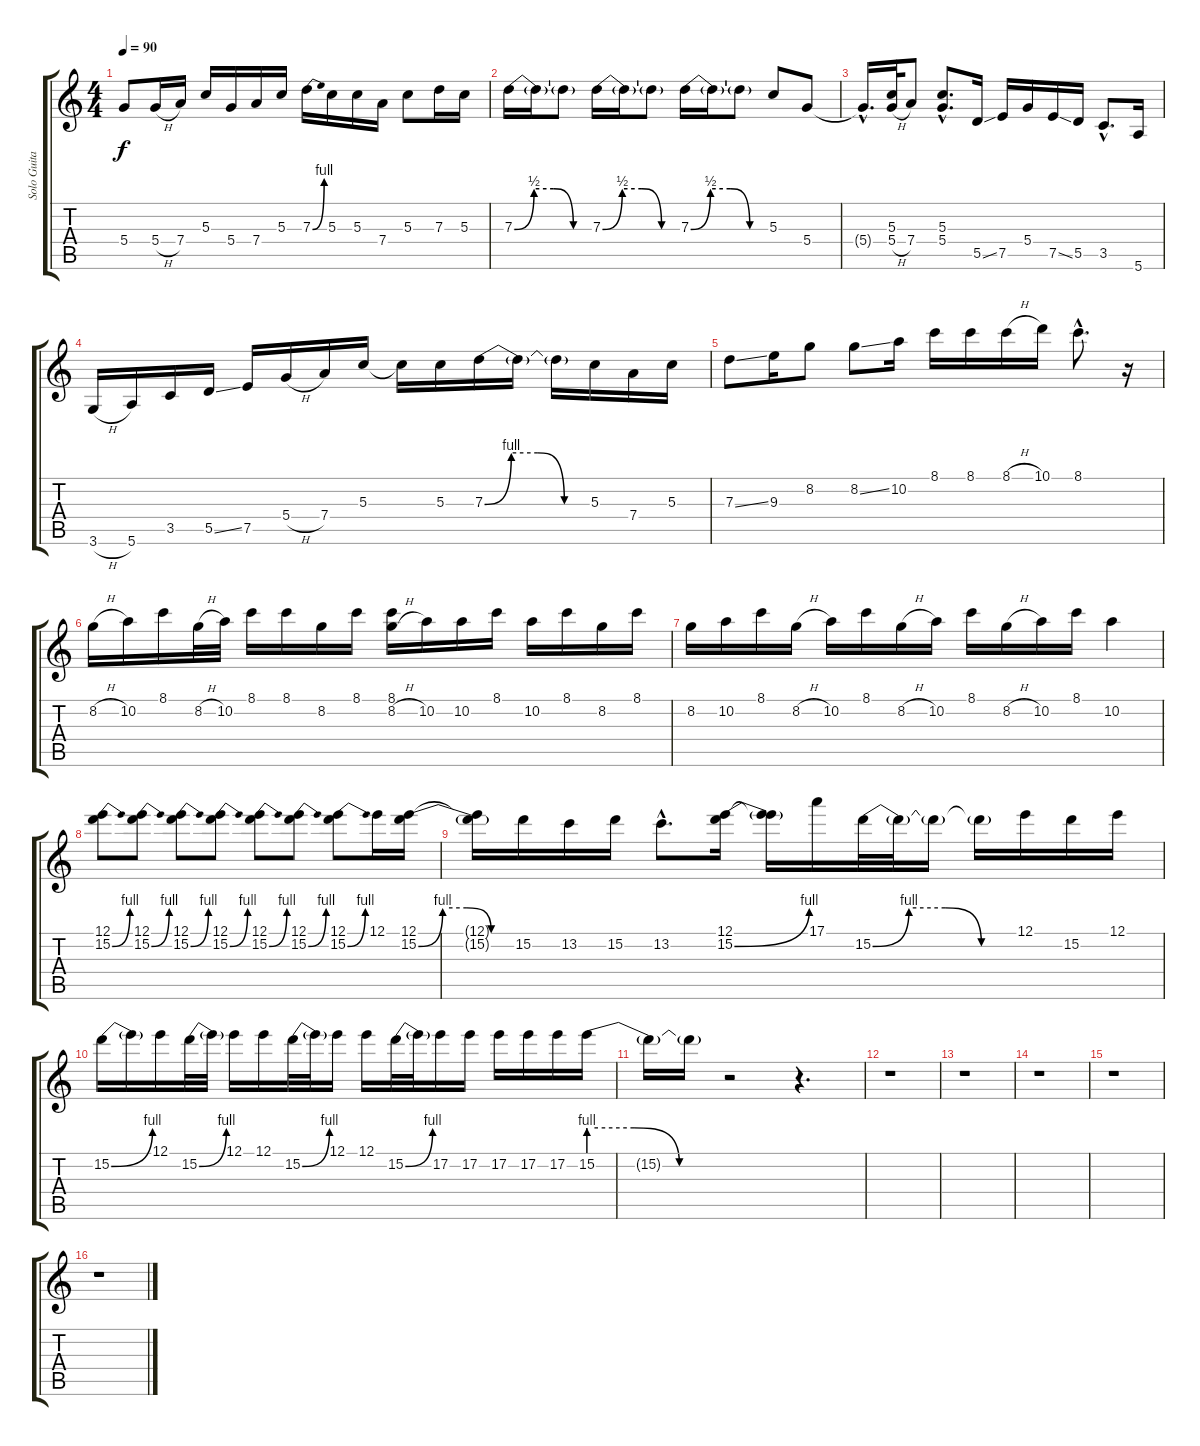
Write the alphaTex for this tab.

\track ("Solo Guitar" "Solo Guita") {instrument acousticguitarsteel}
\staff {score tabs}
\tuning (E4 B3 G3 D3 A2 E2) {hide}
\ts (4 4)
\tempo 90
\clef g2
\ks c
5.4{t}.8{dy f} 5.4{h}.16 7.4.16 5.3.16 5.4.16 7.4.16 5.3.16 7.3{be (bend 0 0 60 4)}.16 5.3.16 5.3.16 7.4.16 5.3.8 7.3.16 5.3.16 |
7.3{be (custom 0 0 15 2 30 2 45 0 60 0)}.16 7.3{t}.16 7.3{t}.8 7.3{be (custom 0 0 15 2 30 2 45 0 60 0)}.16 7.3{t}.16 7.3{t}.8 7.3{be (custom 0 0 15 2 30 2 45 0 60 0)}.16 7.3{t}.16 7.3{t}.8 5.3.8 5.4.8 |
5.4{hac t}.16{d} (5.3 5.4{h}).32 7.4.8 (5.3{hac} 5.4{hac}).8{d} 5.5{ss}.16 7.5.16 5.4.16 7.5{ss}.16 5.5.16 3.5{hac}.8{d} 5.6.16 |
3.6{h}.16 5.6.16 3.5.16 5.5{ss}.16 7.5.16 5.4{h}.16 7.4.16 5.3.16 5.3{t}.16 5.3.16 7.3{be (custom 0 0 15 4 30 4 45 0 60 0)}.16 7.3{t}.16 7.3{t}.16 5.3.16 7.4.16 5.3.16 |
7.3{ss}.8 9.3.16 8.2.8 8.2{ss}.8 10.2.16 8.1.16 8.1.16 8.1{h}.16 10.1.16 8.1{hac}.8{d} r.16 |
8.2{h}.16 10.2.16 8.1.16 8.2{h}.32 10.2.32 8.1.16 8.1.16 8.2.16 8.1.16 (8.1 8.2{h}).16 10.2.16 10.2.16 8.1.16 10.2.16 8.1.16 8.2.16 8.1.16 |
8.2.16 10.2.16 8.1.16 8.2{h}.16 10.2.16 8.1.16 8.2{h}.16 10.2.16 8.1.16 8.2{h}.16 10.2.16 8.1.16 10.2.4 |
(12.1 15.2{be (bend 0 0 60 4)}).8 (12.1 15.2{be (bend 0 0 60 4)}).8 (12.1 15.2{be (bend 0 0 60 4)}).8 (12.1 15.2{be (bend 0 0 60 4)}).8 (12.1 15.2{be (bend 0 0 60 4)}).8 (12.1 15.2{be (bend 0 0 60 4)}).8 (12.1 15.2{be (bend 0 0 60 4)}).8 12.1.16 (12.1 15.2{be (custom 0 0 15 4 30 4 45 0 60 0)}).16 |
(12.1{t} 15.2{t}).16 15.2.16 13.2.16 15.2.16 13.2{hac}.8{d} (12.1 15.2{be (bend 0 0 60 4)}).16 (12.1{t} 15.2{t}).16 17.1.16 15.2{be (custom 0 0 15 4 30 4 45 0 60 0)}.32 15.2{t}.32 15.2{t}.16 15.2{t}.16 12.1.16 15.2.16 12.1.16 |
15.2{be (bend 0 0 60 4)}.16 15.2{t}.16 12.1.16 15.2{be (bend 0 0 60 4)}.32 15.2{t}.32 12.1.16 12.1.16 15.2{be (bend 0 0 60 4)}.32 15.2{t}.32 12.1.16 12.1.16 15.2{be (bend 0 0 60 4)}.32 15.2{t}.32 17.2.16 17.2.16 17.2.16 17.2.16 17.2.16 15.2{be (custom 0 4 20 4 40 0 60 0)}.16 |
15.2{t}.16 15.2{t}.16 r.2 r.4{d} |
r.1 |
r.1 |
r.1 |
r.1 |
r.1
